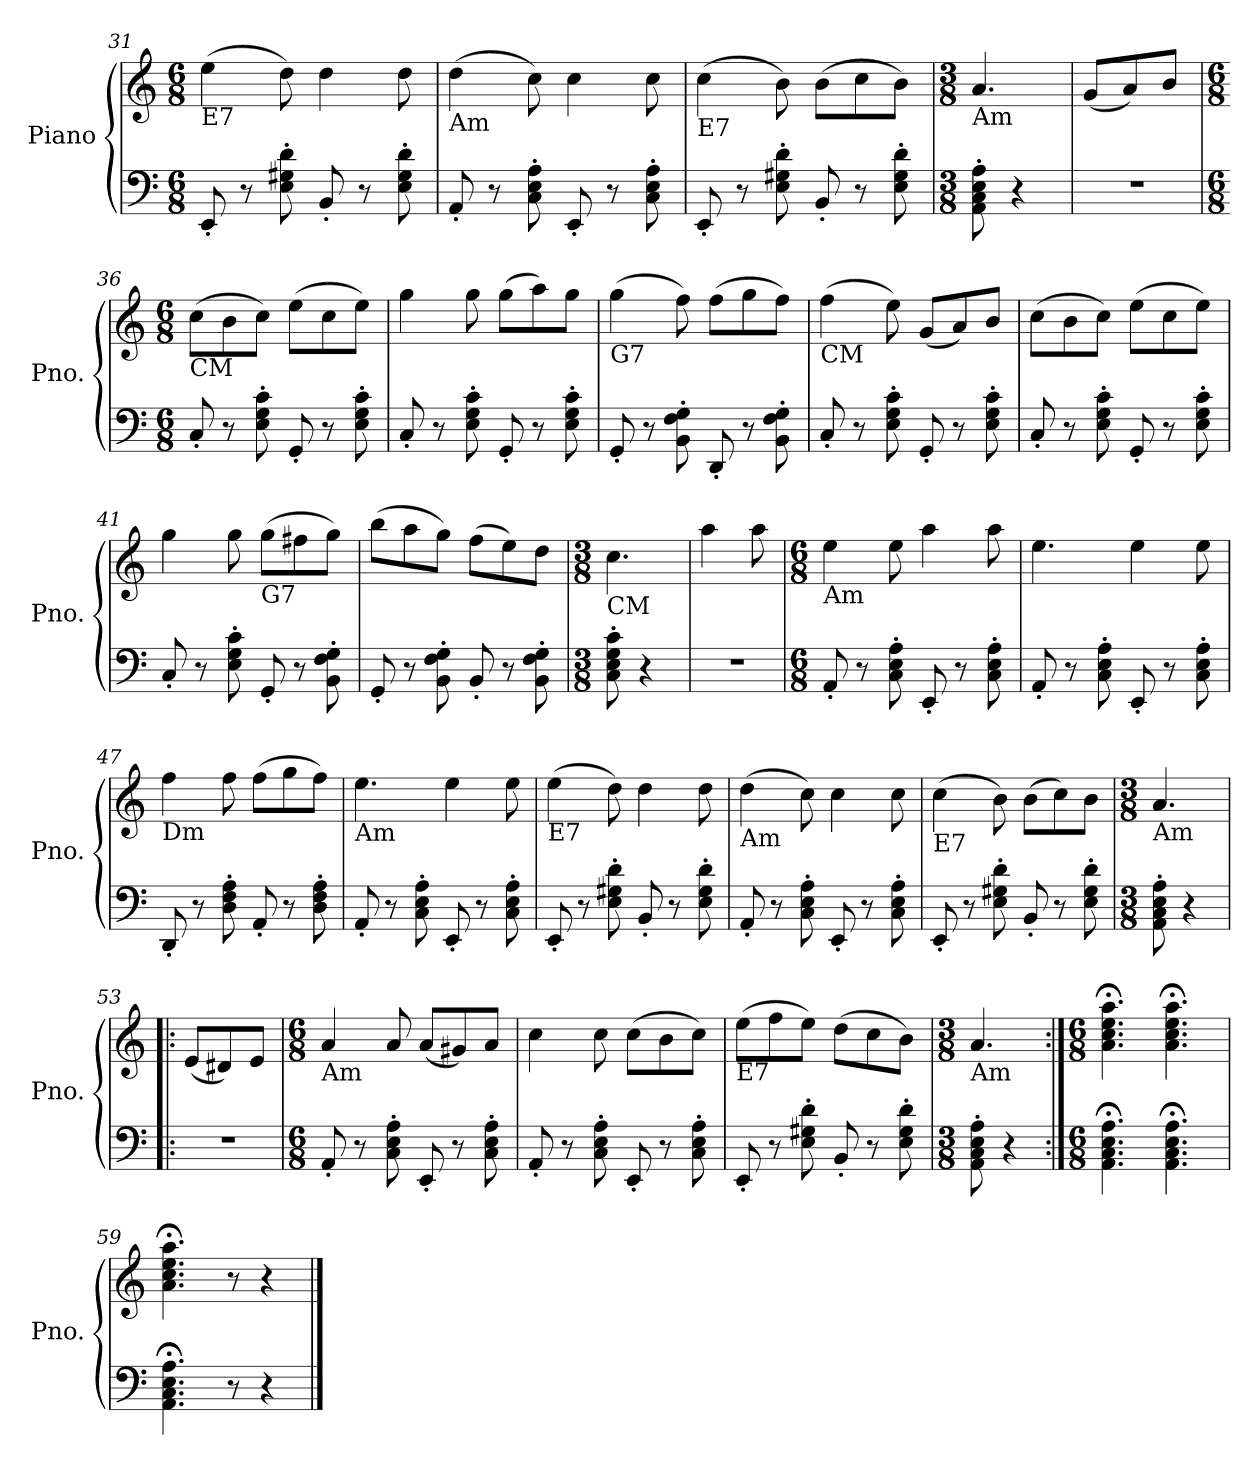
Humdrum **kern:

**kern	**kern
*part1	*part1
*staff2	*staff1
*I"Piano	*
*I'Pno.	*
*clefF4	*clefG2
*k[]	*k[]
*M6/8	*M6/8
=31	=31
!	!LO:TX:b:t=E7
8EE'/	(>4ee\
8r	.
8E\' 8G#X\' 8d\'	8dd\)
8BB'/	4dd\
8r	.
8E\' 8G#\' 8d\'	8dd\
=32	=32
!	!LO:TX:b:t=Am
8AA'/	(>4dd\
8r	.
8C\' 8E\' 8A\'	8cc\)
8EE'/	4cc\
8r	.
8C\' 8E\' 8A\'	8cc\
=33	=33
!	!LO:TX:b:t=E7
8EE'/	(>4cc\
8r	.
8E\' 8G#X\' 8d\'	8b\)
8BB'/	(>8b\L
8r	8cc\
8E\' 8G#\' 8d\'	8b\J)
=34	=34
*M3/8	*M3/8
!	!LO:TX:b:t=Am
8AA\' 8C\' 8E\' 8A\'	4.a/
4r	.
=35	=35
4.r	(<8g/L
.	8a/)
.	8b/J
!!LO:LB:g=z
=36	=36
*M6/8	*M6/8
!	!LO:TX:b:t=CM
8C'/	(>8cc\L
8r	8b\
8E\' 8G\' 8c\'	8cc\J)
8GG'/	(>8ee\L
8r	8cc\
8E\' 8G\' 8c\'	8ee\J)
=37	=37
8C'/	4gg\
8r	.
8E\' 8G\' 8c\'	8gg\
8GG'/	(>8gg\L
8r	8aa\)
8E\' 8G\' 8c\'	8gg\J
=38	=38
!	!LO:TX:b:t=G7
8GG'/	(>4gg\
8r	.
8BB\' 8F\' 8G\'	8ff\)
8DD'/	(>8ff\L
8r	8gg\
8BB\' 8F\' 8G\'	8ff\J)
=39	=39
!	!LO:TX:b:t=CM
8C'/	(>4ff\
8r	.
8E\' 8G\' 8c\'	8ee\)
8GG'/	(<8g/L
8r	8a/)
8E\' 8G\' 8c\'	8b/J
=40	=40
8C'/	(>8cc\L
8r	8b\
8E\' 8G\' 8c\'	8cc\J)
8GG'/	(>8ee\L
8r	8cc\
8E\' 8G\' 8c\'	8ee\J)
=41	=41
8C'/	4gg\
8r	.
8E\' 8G\' 8c\'	8gg\
!	!LO:TX:b:t=G7
8GG'/	(>8gg\L
8r	8ff#X\
8BB\' 8F\' 8G\'	8gg\J)
!!LO:LB:g=z
=42	=42
8GG'/	(>8bb\L
8r	8aa\
8BB\' 8F\' 8G\'	8gg\J)
8BB'/	(>8ff\L
8r	8ee\)
8BB\' 8F\' 8G\'	8dd\J
=43	=43
*M3/8	*M3/8
!	!LO:TX:b:t=CM
8C\' 8E\' 8G\' 8c\'	4.cc\
4r	.
=44	=44
4.r	4aa\
.	8aa\
=45	=45
*M6/8	*M6/8
!	!LO:TX:b:t=Am
8AA'/	4ee\
8r	.
8C\' 8E\' 8A\'	8ee\
8EE'/	4aa\
8r	.
8C\' 8E\' 8A\'	8aa\
=46	=46
8AA'/	4.ee\
8r	.
8C\' 8E\' 8A\'	.
8EE'/	4ee\
8r	.
8C\' 8E\' 8A\'	8ee\
=47	=47
!	!LO:TX:b:t=Dm
8DD'/	4ff\
8r	.
8D\' 8F\' 8A\'	8ff\
8AA'/	(>8ff\L
8r	8gg\
8D\' 8F\' 8A\'	8ff\J)
=48	=48
!	!LO:TX:b:t=Am
8AA'/	4.ee\
8r	.
8C\' 8E\' 8A\'	.
8EE'/	4ee\
8r	.
8C\' 8E\' 8A\'	8ee\
!!LO:LB:g=z
=49	=49
!	!LO:TX:b:t=E7
8EE'/	(>4ee\
8r	.
8E\' 8G#X\' 8d\'	8dd\)
8BB'/	4dd\
8r	.
8E\' 8G#\' 8d\'	8dd\
=50	=50
!	!LO:TX:b:t=Am
8AA'/	(>4dd\
8r	.
8C\' 8E\' 8A\'	8cc\)
8EE'/	4cc\
8r	.
8C\' 8E\' 8A\'	8cc\
=51	=51
!	!LO:TX:b:t=E7
8EE'/	(>4cc\
8r	.
8E\' 8G#X\' 8d\'	8b\)
8BB'/	(>8b\L
8r	8cc\)
8E\' 8G#\' 8d\'	8b\J
=52	=52
*M3/8	*M3/8
!	!LO:TX:b:t=Am
8AA\' 8C\' 8E\' 8A\'	4.a/
4r	.
=53!|:	=53!|:
4.r	(<8e/L
.	8d#X/)
.	8e/J
=54	=54
*M6/8	*M6/8
!	!LO:TX:b:t=Am
8AA'/	4a/
8r	.
8C\' 8E\' 8A\'	8a/
8EE'/	(<8a/L
8r	8g#X/)
8C\' 8E\' 8A\'	8a/J
=55	=55
8AA'/	4cc\
8r	.
8C\' 8E\' 8A\'	8cc\
8EE'/	(>8cc\L
8r	8b\
8C\' 8E\' 8A\'	8cc\J)
!!LO:PB:g=z
=56	=56
!	!LO:TX:b:t=E7
8EE'/	(>8ee\L
8r	8ff\
8E\' 8G#X\' 8d\'	8ee\J)
8BB'/	(>8dd\L
8r	8cc\
8E\' 8G#\' 8d\'	8b\J)
=57	=57
*M3/8	*M3/8
!	!LO:TX:b:t=Am
8AA\' 8C\' 8E\' 8A\'	4.a/
4r	.
=58:|!	=58:|!
*M6/8	*M6/8
4.AA\;< 4.C\;< 4.E\;< 4.A\;<	4.a\;< 4.cc\;< 4.ee\;< 4.aa\;<
4.AA\;< 4.C\;< 4.E\;< 4.A\;<	4.a\;< 4.cc\;< 4.ee\;< 4.aa\;<
=59	=59
4.AA\;< 4.C\;< 4.E\;< 4.A\;<	4.a\;< 4.cc\;< 4.ee\;< 4.aa\;<
8r	8r
4r	4r
==	==
*-	*-
